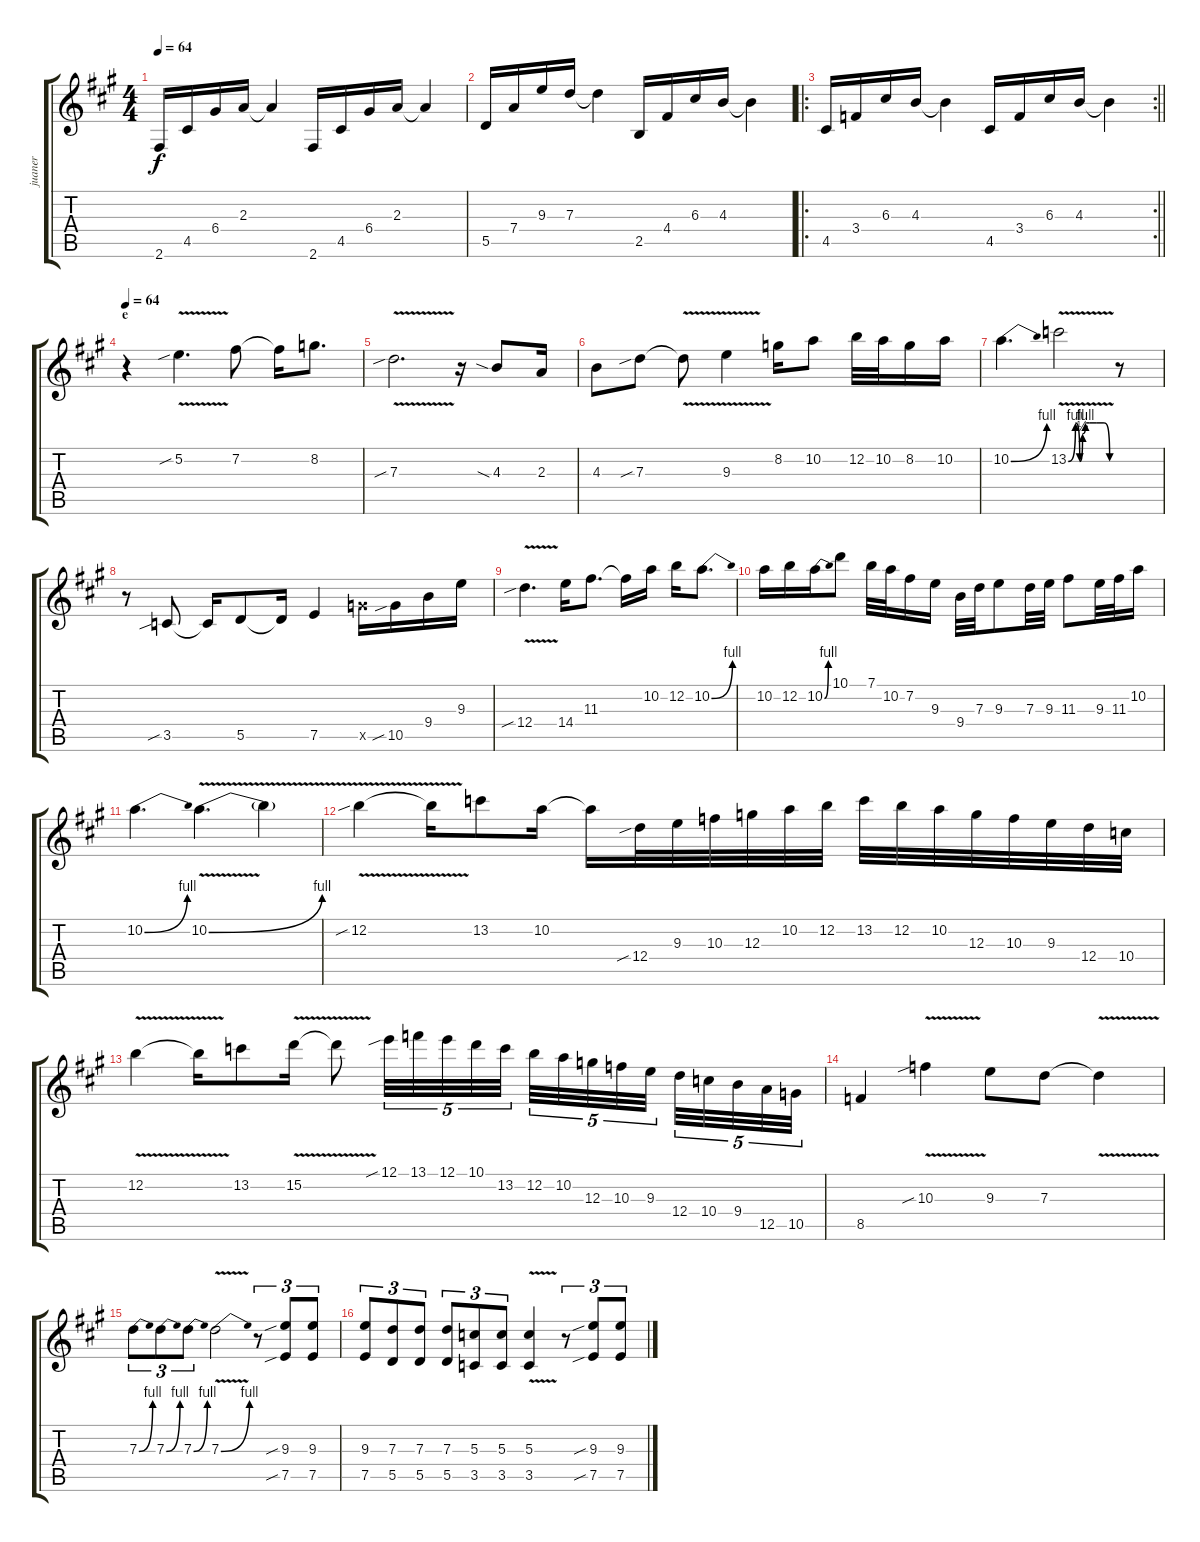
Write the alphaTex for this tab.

\track ("juaner" "juaner") {instrument distortionguitar}
\staff {score tabs}
\tuning (E4 B3 G3 D3 A2 E2) {hide}
\ts (4 4)
\tempo 64
\clef g2
\ks a
2.6.16{dy f} 4.5.16 6.4.16 2.3.16 2.3{t}.4 2.6.16 4.5.16 6.4.16 2.3.16 2.3{t}.4 |
5.5.16 7.4.16 9.3.16 7.3.16 7.3{t}.4 2.5.16 4.4.16 6.3.16 4.3.16 4.3{t}.4 |
\ro
\rc 2
\barLineRight lightlight
4.5.16 3.4.16 6.3.16 4.3.16 4.3{t}.4 4.5.16 3.4.16 6.3.16 4.3.16 4.3{t}.4 |
\section ("" "e")
\tempo 64
r.4 5.2{v sib}.4{d} 7.2.8 7.2{t}.16 8.2.8{d} |
7.3{v sib}.2{d} r.16 4.3{sia}.8 2.3.16 |
4.3.8 7.3{sib}.8 7.3{v t}.8 9.3{v}.4 8.2.16 10.2.8 12.2.32 10.2.32 8.2.16 10.2.16 |
10.2{be (bend 0 0 60 4)}.4{d} 13.2{be (custom 0 0 10 4 16 0 20 2 24 4 26 4 30 4 40 4 50 4 58 0 60 0) v}.2 r.8 |
r.8 3.5{sib}.8 3.5{t}.16 5.5.8 5.5{t}.16 7.5.4 10.5{x}.16 10.5{sib}.16 9.4.16 9.3.16 |
12.4{v sib}.4{d} 14.4.16 11.3.8{d} 11.3{t}.16 10.2.16 12.2.16 10.2{be (bend 0 0 60 4)}.8{d} |
10.2.16 12.2.16 10.2{be (bend 0 0 60 4)}.16 10.1.8 7.1.32 10.2.32 7.2.16 9.3.16 9.4.32 7.3.32 9.3.8 7.3.32 9.3.32 11.3.8 9.3.32 11.3.32 10.2.16 |
10.2{be (bend 0 0 60 4)}.4{d} 10.2{be (bend 0 0 60 4) v}.4{d} 10.2{t}.4 |
12.2{v sib}.4 12.2{t}.16 13.2.8 10.2.16 10.2{t}.16 12.4{sib}.32 9.3.32 10.3.32 12.3.32 10.2.32 12.2.32 13.2.32 12.2.32 10.2.32 12.3.32 10.3.32 9.3.32 12.4.32 10.4.32 |
12.2{v}.4 12.2{t}.16 13.2.8 15.2{v}.16 15.2{t}.8 12.1{sib}.32{tu (5 4)} 13.1.32{tu (5 4)} 12.1.32{tu (5 4)} 10.1.32{tu (5 4)} 13.2.32{tu (5 4)} 12.2.32{tu (5 4)} 10.2.32{tu (5 4)} 12.3.32{tu (5 4)} 10.3.32{tu (5 4)} 9.3.32{tu (5 4) beam splitsecondary} 12.4.32{tu (5 4)} 10.4.32{tu (5 4)} 9.4.32{tu (5 4)} 12.5.32{tu (5 4)} 10.5.32{tu (5 4)} |
8.5.4 10.3{v sib}.4 9.3.8 7.3.8 7.3{v t}.4 |
7.3{be (bend 0 0 60 4)}.8{tu (3 2)} 7.3{be (bend 0 0 60 4)}.8{tu (3 2)} 7.3{be (bend 0 0 60 4)}.8{tu (3 2)} 7.3{be (bend 0 0 60 4) v}.2 r.8{tu (3 2)} (9.3{sib} 7.5{sib}).8{tu (3 2)} (9.3 7.5).8{tu (3 2)} |
(9.3 7.5).8{tu (3 2)} (7.3 5.5).8{tu (3 2)} (7.3 5.5).8{tu (3 2)} (7.3 5.5).8{tu (3 2)} (5.3 3.5).8{tu (3 2)} (5.3 3.5).8{tu (3 2)} (5.3{v} 3.5).4 r.8{tu (3 2)} (9.3{sib} 7.5{sib}).8{tu (3 2)} (9.3 7.5).8{tu (3 2)}
